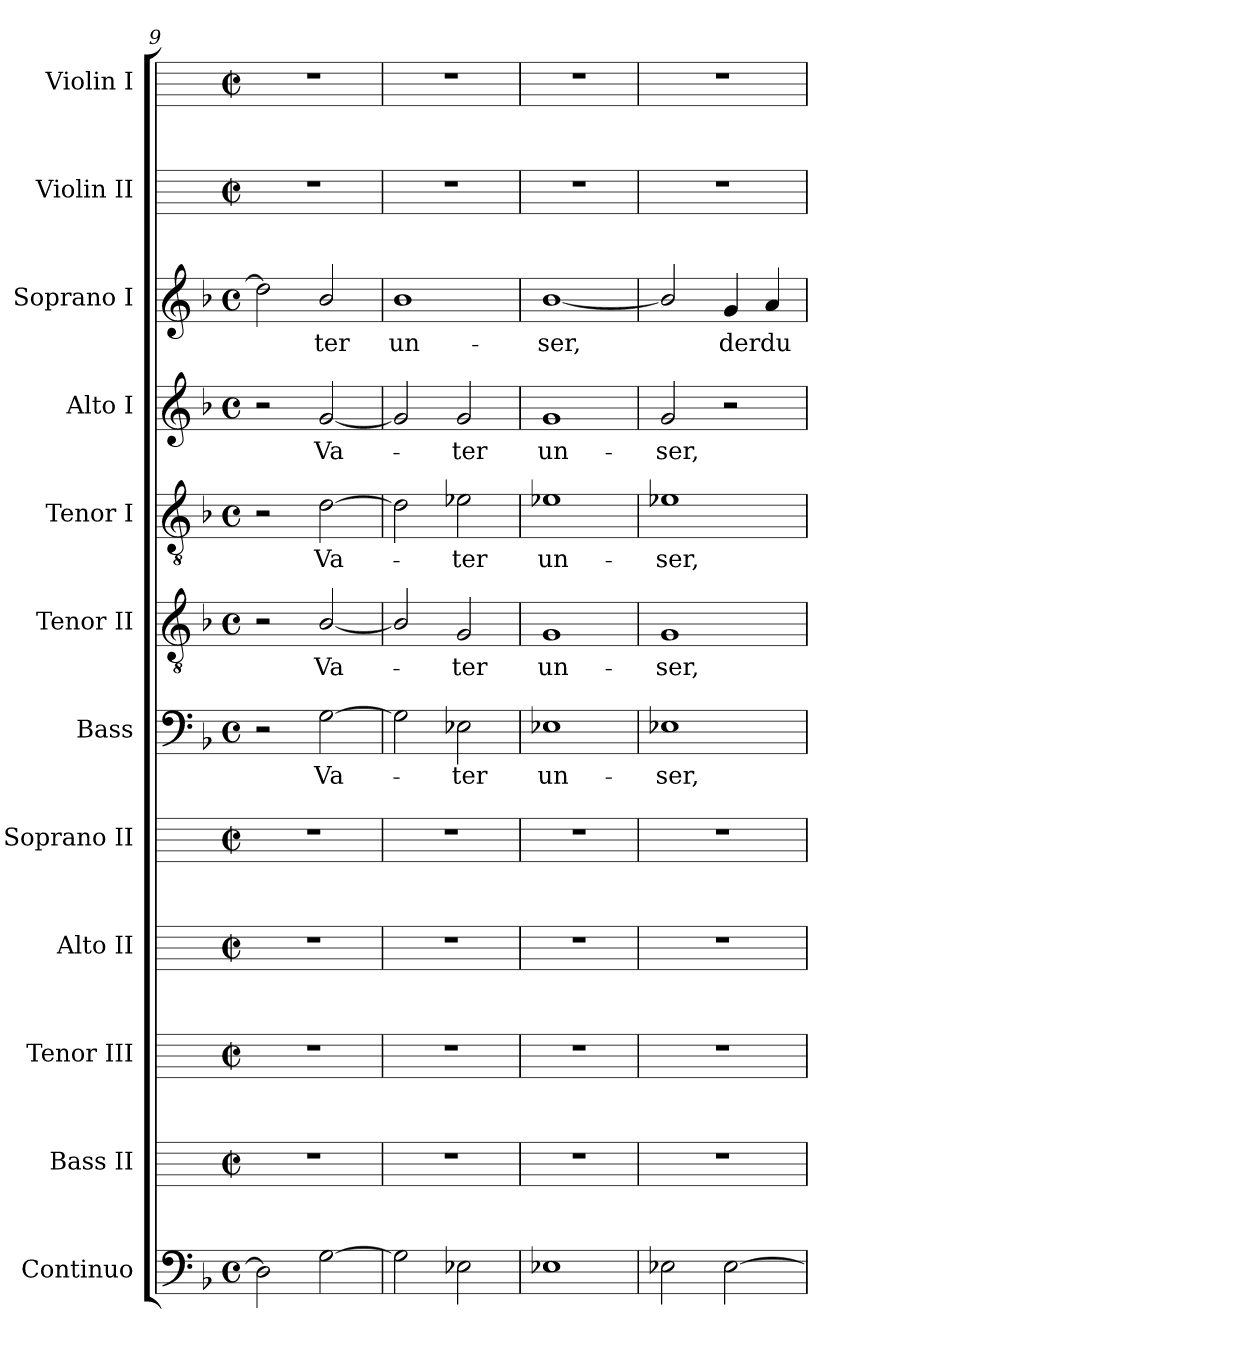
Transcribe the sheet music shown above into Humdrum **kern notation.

**kern	**kern	**kern	**kern	**kern	**kern	**text	**kern	**text	**kern	**text	**kern	**text	**kern	**text	**kern	**kern
*part12	*part11	*part10	*part9	*part8	*part7	*part7	*part6	*part6	*part5	*part5	*part4	*part4	*part3	*part3	*part2	*part1
*staff12	*staff11	*staff10	*staff9	*staff8	*staff7	*staff7	*staff6	*staff6	*staff5	*staff5	*staff4	*staff4	*staff3	*staff3	*staff2	*staff1
*I"Continuo	*I"Bass II	*I"Tenor III	*I"Alto II	*I"Soprano II	*I"Bass	*	*I"Tenor II	*	*I"Tenor I	*	*I"Alto I	*	*I"Soprano I	*	*I"Violin II	*I"Violin I
*	*I'B II	*I'T III	*I'A II	*I'S II	*I'B	*	*I'T II	*	*I'T I	*	*I'A I	*	*I'S I	*	*I'Vn II	*I'Vn I
*clefF4	*	*	*	*	*clefF4	*	*clefGv2	*	*clefGv2	*	*clefG2	*	*clefG2	*	*	*
*	*ITrd4c7	*ITrd4c7	*ITrd4c7	*ITrd4c7	*	*	*	*	*	*	*	*	*	*	*	*
*k[b-]	*	*	*	*	*k[b-]	*	*k[b-]	*	*k[b-]	*	*k[b-]	*	*k[b-]	*	*	*
*F:	*	*	*	*	*F:	*	*F:	*	*F:	*	*F:	*	*F:	*	*	*
*M4/4	*M2/2	*M2/2	*M2/2	*M2/2	*M4/4	*	*M4/4	*	*M4/4	*	*M4/4	*	*M4/4	*	*M2/2	*M2/2
*met(c)	*met(c|)	*met(c|)	*met(c|)	*met(c|)	*met(c)	*	*met(c)	*	*met(c)	*	*met(c)	*	*met(c)	*	*met(c|)	*met(c|)
=9	=9	=9	=9	=9	=9	=9	=9	=9	=9	=9	=9	=9	=9	=9	=9	=9
2D]	1r	1r	1r	1r	2r	.	2r	.	2r	.	2r	.	2dd]	.	1r	1r
!	!	!	!	!	!	!LO:LY:b	!	!LO:LY:b	!	!LO:LY:b	!	!LO:LY:b	!	!LO:LY:b	!	!
[2G	.	.	.	.	[2G	Va-	[2B-/	Va-	[2d	Va-	[2g	Va-	2b-/	ter	.	.
=10	=10	=10	=10	=10	=10	=10	=10	=10	=10	=10	=10	=10	=10	=10	=10	=10
!	!	!	!	!	!	!	!	!	!	!	!	!	!	!LO:LY:b	!	!
2G]	1r	1r	1r	1r	2G]	.	2B-/]	.	2d]	.	2g]	.	1b-	un-	1r	1r
!	!	!	!	!	!	!LO:LY:b	!	!LO:LY:b	!	!LO:LY:b	!	!LO:LY:b	!	!	!	!
2E-X	.	.	.	.	2E-X	ter	2G	ter	2e-X	ter	2g	ter	.	.	.	.
=11	=11	=11	=11	=11	=11	=11	=11	=11	=11	=11	=11	=11	=11	=11	=11	=11
!	!	!	!	!	!	!LO:LY:b	!	!LO:LY:b	!	!LO:LY:b	!	!LO:LY:b	!	!LO:LY:b	!	!
1E-X	1r	1r	1r	1r	1E-X	un-	1G	un-	1e-X	un-	1g	un-	[1b-/	-ser,	1r	1r
=12	=12	=12	=12	=12	=12	=12	=12	=12	=12	=12	=12	=12	=12	=12	=12	=12
!	!	!	!	!	!	!LO:LY:b	!	!LO:LY:b	!	!LO:LY:b	!	!LO:LY:b	!	!	!	!
2E-X	1r	1r	1r	1r	1E-X	-ser,	1G	-ser,	1e-X	-ser,	2g	-ser,	2b-/]	.	1r	1r
!	!	!	!	!	!	!	!	!	!	!	!	!	!	!LO:LY:b	!	!
[2E-	.	.	.	.	.	.	.	.	.	.	2r	.	4g	der	.	.
!	!	!	!	!	!	!	!	!	!	!	!	!	!	!LO:LY:b	!	!
.	.	.	.	.	.	.	.	.	.	.	.	.	4a	du	.	.
=	=	=	=	=	=	=	=	=	=	=	=	=	=	=	=	=
*-	*-	*-	*-	*-	*-	*-	*-	*-	*-	*-	*-	*-	*-	*-	*-	*-
